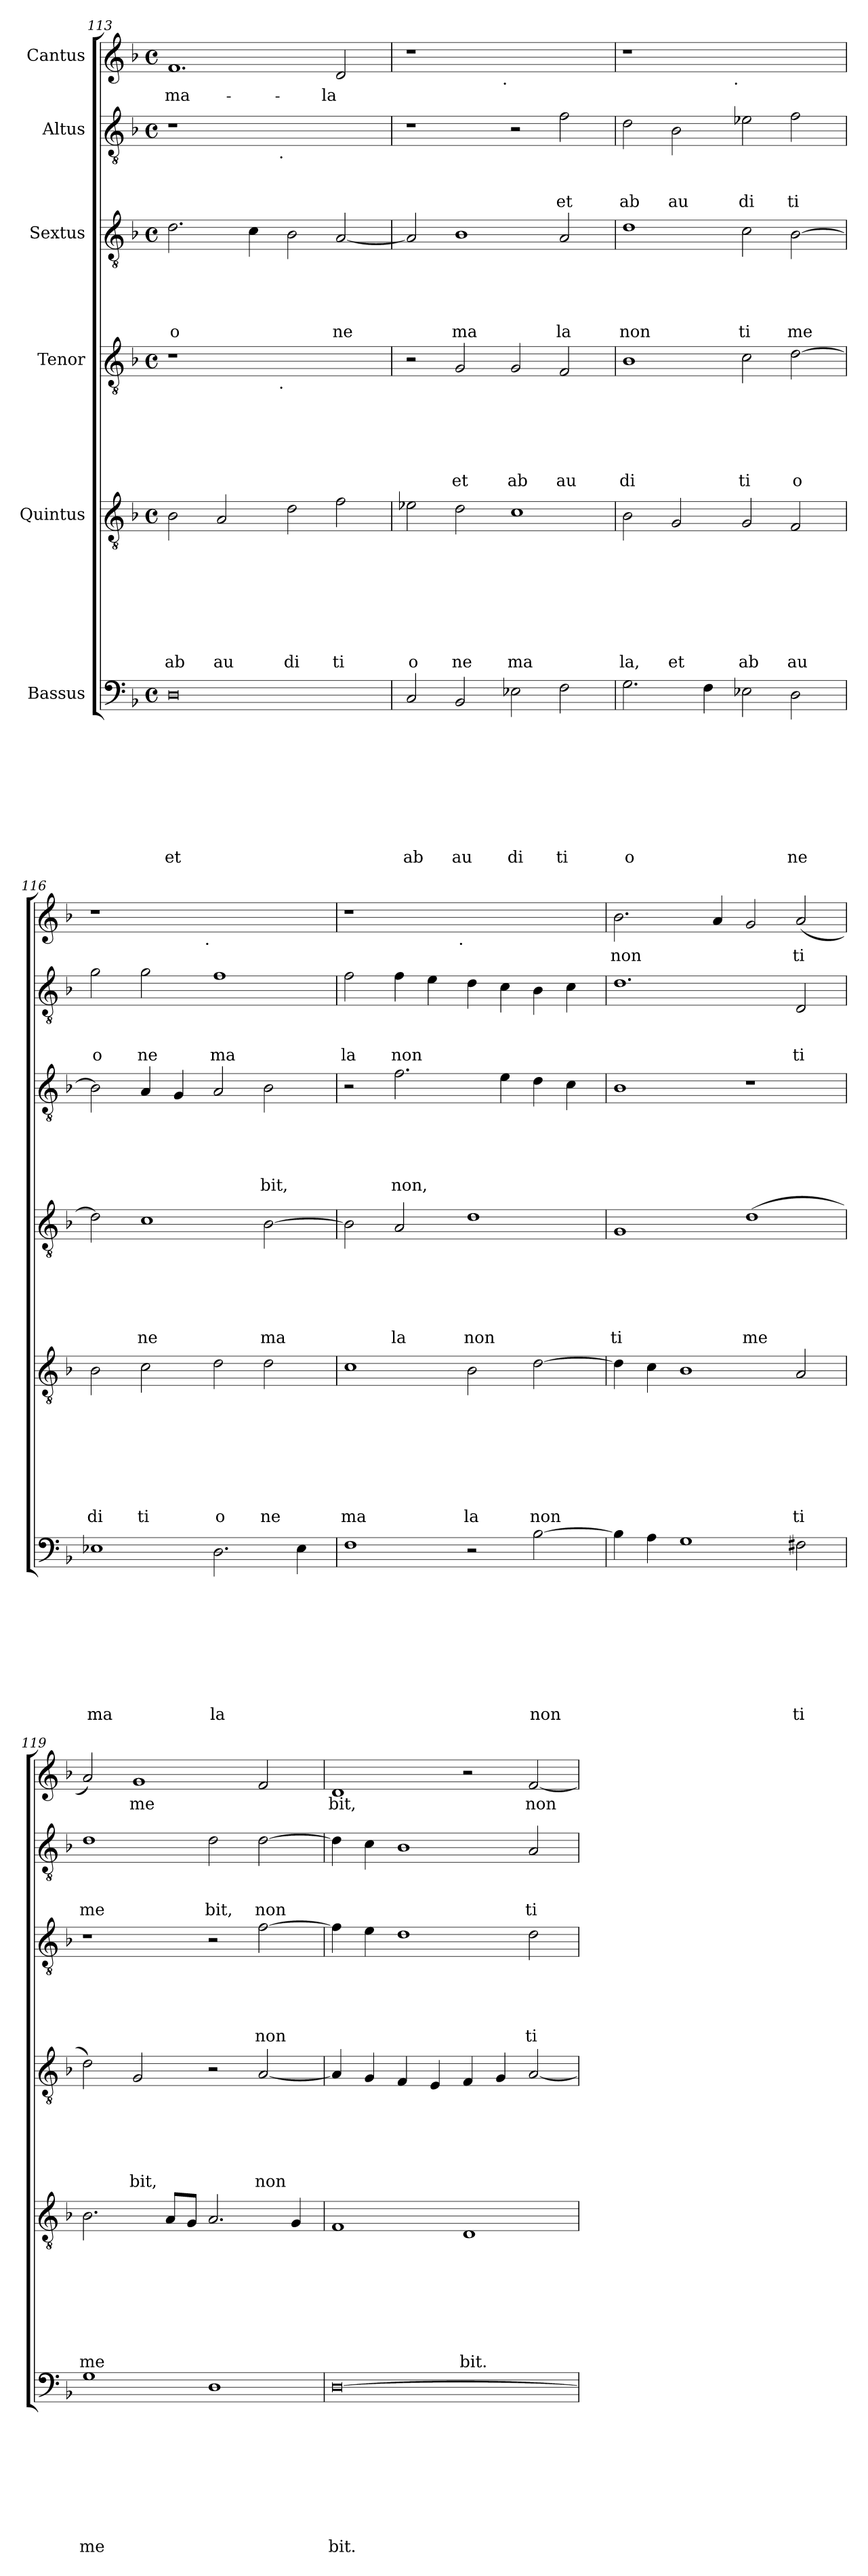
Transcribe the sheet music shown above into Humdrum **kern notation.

**kern	**text	**text	**text	**text	**text	**text	**text	**text	**text	**kern	**text	**text	**text	**text	**text	**text	**text	**text	**kern	**text	**text	**text	**text	**text	**text	**kern	**text	**text	**text	**text	**text	**kern	**text	**text	**text	**kern	**text
*part6	*part6	*part6	*part6	*part6	*part6	*part6	*part6	*part6	*part6	*part5	*part5	*part5	*part5	*part5	*part5	*part5	*part5	*part5	*part4	*part4	*part4	*part4	*part4	*part4	*part4	*part3	*part3	*part3	*part3	*part3	*part3	*part2	*part2	*part2	*part2	*part1	*part1
*staff6	*staff6	*staff6	*staff6	*staff6	*staff6	*staff6	*staff6	*staff6	*staff6	*staff5	*staff5	*staff5	*staff5	*staff5	*staff5	*staff5	*staff5	*staff5	*staff4	*staff4	*staff4	*staff4	*staff4	*staff4	*staff4	*staff3	*staff3	*staff3	*staff3	*staff3	*staff3	*staff2	*staff2	*staff2	*staff2	*staff1	*staff1
*I"Bassus	*	*	*	*	*	*	*	*	*	*I"Quintus	*	*	*	*	*	*	*	*	*I"Tenor	*	*	*	*	*	*	*I"Sextus	*	*	*	*	*	*I"Altus	*	*	*	*I"Cantus	*
*clefF4	*	*	*	*	*	*	*	*	*	*clefGv2	*	*	*	*	*	*	*	*	*clefGv2	*	*	*	*	*	*	*clefGv2	*	*	*	*	*	*clefGv2	*	*	*	*clefG2	*
*k[b-]	*	*	*	*	*	*	*	*	*	*k[b-]	*	*	*	*	*	*	*	*	*k[b-]	*	*	*	*	*	*	*k[b-]	*	*	*	*	*	*k[b-]	*	*	*	*k[b-]	*
*F:	*	*	*	*	*	*	*	*	*	*F:	*	*	*	*	*	*	*	*	*F:	*	*	*	*	*	*	*F:	*	*	*	*	*	*F:	*	*	*	*F:	*
*M4/4	*	*	*	*	*	*	*	*	*	*M4/4	*	*	*	*	*	*	*	*	*M4/4	*	*	*	*	*	*	*M4/4	*	*	*	*	*	*M4/4	*	*	*	*M4/4	*
*met(c)	*	*	*	*	*	*	*	*	*	*met(c)	*	*	*	*	*	*	*	*	*met(c)	*	*	*	*	*	*	*met(c)	*	*	*	*	*	*met(c)	*	*	*	*met(c)	*
=113	=113	=113	=113	=113	=113	=113	=113	=113	=113	=113	=113	=113	=113	=113	=113	=113	=113	=113	=113	=113	=113	=113	=113	=113	=113	=113	=113	=113	=113	=113	=113	=113	=113	=113	=113	=113	=113
!	!	!	!	!	!	!	!	!	!LO:LY:b	!	!	!	!	!	!	!	!	!LO:LY:b	!	!	!	!	!	!	!	!	!	!	!	!	!LO:LY:b	!	!	!	!	!	!LO:LY:b
*	*	*	*	*	*	*	*	*	*	*	*	*	*	*	*	*	*	*	*^	*	*	*	*	*	*	*	*	*	*	*	*	*^	*	*	*	*	*
0D	.	.	.	.	.	.	.	.	et	2B-\	.	.	.	.	.	.	.	ab	1r	2ryy	.	.	.	.	.	.	2.d\	.	.	.	.	o	1r	2ryy	.	.	.	1.f	ma-
!	!	!	!	!	!	!	!	!	!	!	!	!	!	!	!	!	!	!LO:LY:b	!	!	!	!	!	!	!	!	!	!	!	!	!	!	!	!	!	!	!	!	!
.	.	.	.	.	.	.	.	.	.	2A/	.	.	.	.	.	.	.	au	.	4...ryy	.	.	.	.	.	.	.	.	.	.	.	.	.	4...ryy	.	.	.	.	.
.	.	.	.	.	.	.	.	.	.	.	.	.	.	.	.	.	.	.	.	.	.	.	.	.	.	.	4c\	.	.	.	.	.	.	.	.	.	.	.	.
!	!	!	!	!	!	!	!	!	!	!	!	!	!	!	!	!	!	!	!	!	!	!	!	!	!	!	!	!	!	!	!	!	!	!LO:TX:b:t=.	!	!	!	!	!
!	!	!	!	!	!	!	!	!	!	!	!	!	!	!	!	!	!	!	!	!LO:TX:b:t=.	!	!	!	!	!	!	!	!	!	!	!	!	!	!	!	!	!	!	!
.	.	.	.	.	.	.	.	.	.	.	.	.	.	.	.	.	.	.	.	1ryy	.	.	.	.	.	.	.	.	.	.	.	.	.	1ryy	.	.	.	.	.
!	!	!	!	!	!	!	!	!	!	!	!	!	!	!	!	!	!	!LO:LY:b	!	!	!	!	!	!	!	!	!	!	!	!	!	!	!	!	!	!	!	!	!
.	.	.	.	.	.	.	.	.	.	2d\	.	.	.	.	.	.	.	di	1ryy	.	.	.	.	.	.	.	2B-\	.	.	.	.	.	1ryy	.	.	.	.	.	.
!	!	!	!	!	!	!	!	!	!	!	!	!	!	!	!	!	!	!LO:LY:b	!	!	!	!	!	!	!	!	!	!	!	!	!	!LO:LY:b	!	!	!	!	!	!	!LO:LY:b
.	.	.	.	.	.	.	.	.	.	2f\	.	.	.	.	.	.	.	ti	.	.	.	.	.	.	.	.	[<2A/	.	.	.	.	ne	.	.	.	.	.	2d/	-la
.	.	.	.	.	.	.	.	.	.	.	.	.	.	.	.	.	.	.	.	32ryy	.	.	.	.	.	.	.	.	.	.	.	.	.	32ryy	.	.	.	.	.
=114	=114	=114	=114	=114	=114	=114	=114	=114	=114	=114	=114	=114	=114	=114	=114	=114	=114	=114	=114	=114	=114	=114	=114	=114	=114	=114	=114	=114	=114	=114	=114	=114	=114	=114	=114	=114	=114	=114	=114
!	!	!	!	!	!	!	!	!	!LO:LY:b	!	!	!	!	!	!	!	!	!LO:LY:b	!	!	!	!	!	!	!	!	!	!	!	!	!	!	!	!	!	!	!	!	!
*	*	*	*	*	*	*	*	*	*	*	*	*	*	*	*	*	*	*	*v	*v	*	*	*	*	*	*	*	*	*	*	*	*	*v	*v	*	*	*	*^	*
2C/	.	.	.	.	.	.	.	.	ab	2e-X\	.	.	.	.	.	.	.	o	2r	.	.	.	.	.	.	2A/]	.	.	.	.	.	1r	.	.	.	1r	2ryy	.
!	!	!	!	!	!	!	!	!	!LO:LY:b	!	!	!	!	!	!	!	!	!LO:LY:b	!	!	!	!	!	!	!LO:LY:b	!	!	!	!	!	!LO:LY:b	!	!	!	!	!	!	!
2BB-/	.	.	.	.	.	.	.	.	au	2d\	.	.	.	.	.	.	.	ne	2G/	.	.	.	.	.	et	1B-	.	.	.	.	ma	.	.	.	.	.	4...ryy	.
!	!	!	!	!	!	!	!	!	!	!	!	!	!	!	!	!	!	!	!	!	!	!	!	!	!	!	!	!	!	!	!	!	!	!	!	!	!LO:TX:b:t=.	!
.	.	.	.	.	.	.	.	.	.	.	.	.	.	.	.	.	.	.	.	.	.	.	.	.	.	.	.	.	.	.	.	.	.	.	.	.	1ryy	.
!	!	!	!	!	!	!	!	!	!LO:LY:b	!	!	!	!	!	!	!	!	!LO:LY:b	!	!	!	!	!	!	!LO:LY:b	!	!	!	!	!	!	!	!	!	!	!	!	!
2E-X\	.	.	.	.	.	.	.	.	di	1c	.	.	.	.	.	.	.	ma	2G/	.	.	.	.	.	ab	.	.	.	.	.	.	2r	.	.	.	1ryy	.	.
!	!	!	!	!	!	!	!	!	!LO:LY:b	!	!	!	!	!	!	!	!	!	!	!	!	!	!	!	!LO:LY:b	!	!	!	!	!	!LO:LY:b	!	!	!	!LO:LY:b	!	!	!
2F\	.	.	.	.	.	.	.	.	ti	.	.	.	.	.	.	.	.	.	2F/	.	.	.	.	.	au	2A/	.	.	.	.	la	2f\	.	.	et	.	.	.
.	.	.	.	.	.	.	.	.	.	.	.	.	.	.	.	.	.	.	.	.	.	.	.	.	.	.	.	.	.	.	.	.	.	.	.	.	32ryy	.
=115	=115	=115	=115	=115	=115	=115	=115	=115	=115	=115	=115	=115	=115	=115	=115	=115	=115	=115	=115	=115	=115	=115	=115	=115	=115	=115	=115	=115	=115	=115	=115	=115	=115	=115	=115	=115	=115	=115
!	!	!	!	!	!	!	!	!	!LO:LY:b	!	!	!	!	!	!	!	!	!LO:LY:b	!	!	!	!	!	!	!LO:LY:b	!	!	!	!	!	!LO:LY:b	!	!	!	!LO:LY:b	!	!	!
2.G\	.	.	.	.	.	.	.	.	o	2B-\	.	.	.	.	.	.	.	la,	1B-	.	.	.	.	.	di	1d	.	.	.	.	non	2d\	.	.	ab	1r	2ryy	.
!	!	!	!	!	!	!	!	!	!	!	!	!	!	!	!	!	!	!LO:LY:b	!	!	!	!	!	!	!	!	!	!	!	!	!	!	!	!	!LO:LY:b	!	!	!
.	.	.	.	.	.	.	.	.	.	2G/	.	.	.	.	.	.	.	et	.	.	.	.	.	.	.	.	.	.	.	.	.	2B-\	.	.	au	.	4...ryy	.
4F\	.	.	.	.	.	.	.	.	.	.	.	.	.	.	.	.	.	.	.	.	.	.	.	.	.	.	.	.	.	.	.	.	.	.	.	.	.	.
!	!	!	!	!	!	!	!	!	!	!	!	!	!	!	!	!	!	!	!	!	!	!	!	!	!	!	!	!	!	!	!	!	!	!	!	!	!LO:TX:b:t=.	!
.	.	.	.	.	.	.	.	.	.	.	.	.	.	.	.	.	.	.	.	.	.	.	.	.	.	.	.	.	.	.	.	.	.	.	.	.	1ryy	.
!	!	!	!	!	!	!	!	!	!	!	!	!	!	!	!	!	!	!LO:LY:b	!	!	!	!	!	!	!LO:LY:b	!	!	!	!	!	!LO:LY:b	!	!	!	!LO:LY:b	!	!	!
2E-X\	.	.	.	.	.	.	.	.	.	2G/	.	.	.	.	.	.	.	ab	2c\	.	.	.	.	.	ti	2c\	.	.	.	.	ti	2e-X\	.	.	di	1ryy	.	.
!	!	!	!	!	!	!	!	!	!LO:LY:b	!	!	!	!	!	!	!	!	!LO:LY:b	!	!	!	!	!	!	!LO:LY:b	!	!	!	!	!	!LO:LY:b	!	!	!	!LO:LY:b	!	!	!
2D\	.	.	.	.	.	.	.	.	ne	2F/	.	.	.	.	.	.	.	au	[>2d\	.	.	.	.	.	o	[>2B-\	.	.	.	.	me	2f\	.	.	ti	.	.	.
.	.	.	.	.	.	.	.	.	.	.	.	.	.	.	.	.	.	.	.	.	.	.	.	.	.	.	.	.	.	.	.	.	.	.	.	.	32ryy	.
=116	=116	=116	=116	=116	=116	=116	=116	=116	=116	=116	=116	=116	=116	=116	=116	=116	=116	=116	=116	=116	=116	=116	=116	=116	=116	=116	=116	=116	=116	=116	=116	=116	=116	=116	=116	=116	=116	=116
!	!	!	!	!	!	!	!	!	!LO:LY:b	!	!	!	!	!	!	!	!	!LO:LY:b	!	!	!	!	!	!	!	!	!	!	!	!	!	!	!	!	!LO:LY:b	!	!	!
1E-X	.	.	.	.	.	.	.	.	ma	2B-\	.	.	.	.	.	.	.	di	2d\]	.	.	.	.	.	.	2B-\]	.	.	.	.	.	2g\	.	.	o	1r	2ryy	.
!	!	!	!	!	!	!	!	!	!	!	!	!	!	!	!	!	!	!LO:LY:b	!	!	!	!	!	!	!LO:LY:b	!	!	!	!	!	!	!	!	!	!LO:LY:b	!	!	!
.	.	.	.	.	.	.	.	.	.	2c\	.	.	.	.	.	.	.	ti	1c	.	.	.	.	.	ne	4A/	.	.	.	.	.	2g\	.	.	ne	.	4...ryy	.
.	.	.	.	.	.	.	.	.	.	.	.	.	.	.	.	.	.	.	.	.	.	.	.	.	.	4G/	.	.	.	.	.	.	.	.	.	.	.	.
!	!	!	!	!	!	!	!	!	!	!	!	!	!	!	!	!	!	!	!	!	!	!	!	!	!	!	!	!	!	!	!	!	!	!	!	!	!LO:TX:b:t=.	!
.	.	.	.	.	.	.	.	.	.	.	.	.	.	.	.	.	.	.	.	.	.	.	.	.	.	.	.	.	.	.	.	.	.	.	.	.	1ryy	.
!	!	!	!	!	!	!	!	!	!LO:LY:b	!	!	!	!	!	!	!	!	!LO:LY:b	!	!	!	!	!	!	!	!	!	!	!	!	!	!	!	!	!LO:LY:b	!	!	!
2.D\	.	.	.	.	.	.	.	.	la	2d\	.	.	.	.	.	.	.	o	.	.	.	.	.	.	.	2A/	.	.	.	.	.	1f	.	.	ma	1ryy	.	.
!	!	!	!	!	!	!	!	!	!	!	!	!	!	!	!	!	!	!LO:LY:b	!	!	!	!	!	!	!LO:LY:b	!	!	!	!	!	!LO:LY:b	!	!	!	!	!	!	!
.	.	.	.	.	.	.	.	.	.	2d\	.	.	.	.	.	.	.	ne	[>2B-\	.	.	.	.	.	ma	2B-\	.	.	.	.	bit,	.	.	.	.	.	.	.
4E-\	.	.	.	.	.	.	.	.	.	.	.	.	.	.	.	.	.	.	.	.	.	.	.	.	.	.	.	.	.	.	.	.	.	.	.	.	.	.
.	.	.	.	.	.	.	.	.	.	.	.	.	.	.	.	.	.	.	.	.	.	.	.	.	.	.	.	.	.	.	.	.	.	.	.	.	32ryy	.
=117	=117	=117	=117	=117	=117	=117	=117	=117	=117	=117	=117	=117	=117	=117	=117	=117	=117	=117	=117	=117	=117	=117	=117	=117	=117	=117	=117	=117	=117	=117	=117	=117	=117	=117	=117	=117	=117	=117
!	!	!	!	!	!	!	!	!	!	!	!	!	!	!	!	!	!	!LO:LY:b	!	!	!	!	!	!	!	!	!	!	!	!	!	!	!	!	!LO:LY:b	!	!	!
1F	.	.	.	.	.	.	.	.	.	1c	.	.	.	.	.	.	.	ma	2B-\]	.	.	.	.	.	.	2r	.	.	.	.	.	2f\	.	.	la	1r	2ryy	.
!	!	!	!	!	!	!	!	!	!	!	!	!	!	!	!	!	!	!	!	!	!	!	!	!	!LO:LY:b	!	!	!	!	!	!LO:LY:b	!	!	!	!LO:LY:b	!	!	!
.	.	.	.	.	.	.	.	.	.	.	.	.	.	.	.	.	.	.	2A/	.	.	.	.	.	la	2.f\	.	.	.	.	non,	4f\	.	.	non	.	4...ryy	.
.	.	.	.	.	.	.	.	.	.	.	.	.	.	.	.	.	.	.	.	.	.	.	.	.	.	.	.	.	.	.	.	4e\	.	.	.	.	.	.
!	!	!	!	!	!	!	!	!	!	!	!	!	!	!	!	!	!	!	!	!	!	!	!	!	!	!	!	!	!	!	!	!	!	!	!	!	!LO:TX:b:t=.	!
.	.	.	.	.	.	.	.	.	.	.	.	.	.	.	.	.	.	.	.	.	.	.	.	.	.	.	.	.	.	.	.	.	.	.	.	.	1ryy	.
!	!	!	!	!	!	!	!	!	!	!	!	!	!	!	!	!	!	!LO:LY:b	!	!	!	!	!	!	!LO:LY:b	!	!	!	!	!	!	!	!	!	!	!	!	!
2r	.	.	.	.	.	.	.	.	.	2B-\	.	.	.	.	.	.	.	la	1d	.	.	.	.	.	non	.	.	.	.	.	.	4d\	.	.	.	1ryy	.	.
.	.	.	.	.	.	.	.	.	.	.	.	.	.	.	.	.	.	.	.	.	.	.	.	.	.	4e\	.	.	.	.	.	4c\	.	.	.	.	.	.
!	!	!	!	!	!	!	!	!	!LO:LY:b	!	!	!	!	!	!	!	!	!LO:LY:b	!	!	!	!	!	!	!	!	!	!	!	!	!	!	!	!	!	!	!	!
[>2B-\	.	.	.	.	.	.	.	.	non	[>2d\	.	.	.	.	.	.	.	non	.	.	.	.	.	.	.	4d\	.	.	.	.	.	4B-\	.	.	.	.	.	.
.	.	.	.	.	.	.	.	.	.	.	.	.	.	.	.	.	.	.	.	.	.	.	.	.	.	4c\	.	.	.	.	.	4c\	.	.	.	.	.	.
.	.	.	.	.	.	.	.	.	.	.	.	.	.	.	.	.	.	.	.	.	.	.	.	.	.	.	.	.	.	.	.	.	.	.	.	.	32ryy	.
!!LO:PB:g=z
=118	=118	=118	=118	=118	=118	=118	=118	=118	=118	=118	=118	=118	=118	=118	=118	=118	=118	=118	=118	=118	=118	=118	=118	=118	=118	=118	=118	=118	=118	=118	=118	=118	=118	=118	=118	=118	=118	=118
!	!	!	!	!	!	!	!	!	!	!	!	!	!	!	!	!	!	!	!	!	!	!	!	!	!LO:LY:b	!	!	!	!	!	!	!	!	!	!	!	!	!LO:LY:b
*	*	*	*	*	*	*	*	*	*	*	*	*	*	*	*	*	*	*	*	*	*	*	*	*	*	*	*	*	*	*	*	*	*	*	*	*v	*v	*
4B-\]	.	.	.	.	.	.	.	.	.	4d\]	.	.	.	.	.	.	.	.	1G	.	.	.	.	.	ti	1B-	.	.	.	.	.	1.d	.	.	.	2.b-\	non
4A\	.	.	.	.	.	.	.	.	.	4c\	.	.	.	.	.	.	.	.	.	.	.	.	.	.	.	.	.	.	.	.	.	.	.	.	.	.	.
1G	.	.	.	.	.	.	.	.	.	1B-	.	.	.	.	.	.	.	.	.	.	.	.	.	.	.	.	.	.	.	.	.	.	.	.	.	.	.
.	.	.	.	.	.	.	.	.	.	.	.	.	.	.	.	.	.	.	.	.	.	.	.	.	.	.	.	.	.	.	.	.	.	.	.	4a/	.
!	!	!	!	!	!	!	!	!	!	!	!	!	!	!	!	!	!	!	!	!	!	!	!	!	!LO:LY:b	!	!	!	!	!	!	!	!	!	!	!	!
.	.	.	.	.	.	.	.	.	.	.	.	.	.	.	.	.	.	.	(>1d	.	.	.	.	.	me	1r	.	.	.	.	.	.	.	.	.	2g/	.
!	!	!	!	!	!	!	!	!	!LO:LY:b	!	!	!	!	!	!	!	!	!LO:LY:b	!	!	!	!	!	!	!	!	!	!	!	!	!	!	!	!	!LO:LY:b	!	!LO:LY:b
2F#X\	.	.	.	.	.	.	.	.	ti	2A/	.	.	.	.	.	.	.	ti	.	.	.	.	.	.	.	.	.	.	.	.	.	2D/	.	.	ti	(<2a/	ti
=119	=119	=119	=119	=119	=119	=119	=119	=119	=119	=119	=119	=119	=119	=119	=119	=119	=119	=119	=119	=119	=119	=119	=119	=119	=119	=119	=119	=119	=119	=119	=119	=119	=119	=119	=119	=119	=119
!	!	!	!	!	!	!	!	!	!LO:LY:b	!	!	!	!	!	!	!	!	!LO:LY:b	!	!	!	!	!	!	!	!	!	!	!	!	!	!	!	!	!LO:LY:b	!	!
1G	.	.	.	.	.	.	.	.	me	2.B-\	.	.	.	.	.	.	.	me	2d\)	.	.	.	.	.	.	1r	.	.	.	.	.	1d	.	.	me	2a/)	.
!	!	!	!	!	!	!	!	!	!	!	!	!	!	!	!	!	!	!	!	!	!	!	!	!	!LO:LY:b	!	!	!	!	!	!	!	!	!	!	!	!LO:LY:b
.	.	.	.	.	.	.	.	.	.	.	.	.	.	.	.	.	.	.	2G/	.	.	.	.	.	bit,	.	.	.	.	.	.	.	.	.	.	1g	me
.	.	.	.	.	.	.	.	.	.	8A/L	.	.	.	.	.	.	.	.	.	.	.	.	.	.	.	.	.	.	.	.	.	.	.	.	.	.	.
.	.	.	.	.	.	.	.	.	.	8G/J	.	.	.	.	.	.	.	.	.	.	.	.	.	.	.	.	.	.	.	.	.	.	.	.	.	.	.
!	!	!	!	!	!	!	!	!	!	!	!	!	!	!	!	!	!	!	!	!	!	!	!	!	!	!	!	!	!	!	!	!	!	!	!LO:LY:b	!	!
1D	.	.	.	.	.	.	.	.	.	2.A/	.	.	.	.	.	.	.	.	2r	.	.	.	.	.	.	2r	.	.	.	.	.	2d\	.	.	bit,	.	.
!	!	!	!	!	!	!	!	!	!	!	!	!	!	!	!	!	!	!	!	!	!	!	!	!	!LO:LY:b	!	!	!	!	!	!LO:LY:b	!	!	!	!LO:LY:b	!	!
.	.	.	.	.	.	.	.	.	.	.	.	.	.	.	.	.	.	.	[<2A/	.	.	.	.	.	non	[>2f\	.	.	.	.	non	[>2d\	.	.	non	2f/	.
.	.	.	.	.	.	.	.	.	.	4G/	.	.	.	.	.	.	.	.	.	.	.	.	.	.	.	.	.	.	.	.	.	.	.	.	.	.	.
=120	=120	=120	=120	=120	=120	=120	=120	=120	=120	=120	=120	=120	=120	=120	=120	=120	=120	=120	=120	=120	=120	=120	=120	=120	=120	=120	=120	=120	=120	=120	=120	=120	=120	=120	=120	=120	=120
!	!	!	!	!	!	!	!	!	!LO:LY:b	!	!	!	!	!	!	!	!	!	!	!	!	!	!	!	!	!	!	!	!	!	!	!	!	!	!	!	!LO:LY:b
[>0D	.	.	.	.	.	.	.	.	bit.	1F	.	.	.	.	.	.	.	.	4A/]	.	.	.	.	.	.	4f\]	.	.	.	.	.	4d\]	.	.	.	1d	bit,
.	.	.	.	.	.	.	.	.	.	.	.	.	.	.	.	.	.	.	4G/	.	.	.	.	.	.	4e\	.	.	.	.	.	4c\	.	.	.	.	.
.	.	.	.	.	.	.	.	.	.	.	.	.	.	.	.	.	.	.	4F/	.	.	.	.	.	.	1d	.	.	.	.	.	1B-	.	.	.	.	.
.	.	.	.	.	.	.	.	.	.	.	.	.	.	.	.	.	.	.	4E/	.	.	.	.	.	.	.	.	.	.	.	.	.	.	.	.	.	.
!	!	!	!	!	!	!	!	!	!	!	!	!	!	!	!	!	!	!LO:LY:b	!	!	!	!	!	!	!	!	!	!	!	!	!	!	!	!	!	!	!
.	.	.	.	.	.	.	.	.	.	1D	.	.	.	.	.	.	.	bit.	4F/	.	.	.	.	.	.	.	.	.	.	.	.	.	.	.	.	2r	.
.	.	.	.	.	.	.	.	.	.	.	.	.	.	.	.	.	.	.	4G/	.	.	.	.	.	.	.	.	.	.	.	.	.	.	.	.	.	.
!	!	!	!	!	!	!	!	!	!	!	!	!	!	!	!	!	!	!	!	!	!	!	!	!	!	!	!	!	!	!	!LO:LY:b	!	!	!	!LO:LY:b	!	!LO:LY:b
.	.	.	.	.	.	.	.	.	.	.	.	.	.	.	.	.	.	.	[<2A/	.	.	.	.	.	.	2d\	.	.	.	.	ti-	2A/	.	.	ti	[<2f/	non
=	=	=	=	=	=	=	=	=	=	=	=	=	=	=	=	=	=	=	=	=	=	=	=	=	=	=	=	=	=	=	=	=	=	=	=	=	=
*-	*-	*-	*-	*-	*-	*-	*-	*-	*-	*-	*-	*-	*-	*-	*-	*-	*-	*-	*-	*-	*-	*-	*-	*-	*-	*-	*-	*-	*-	*-	*-	*-	*-	*-	*-	*-	*-
